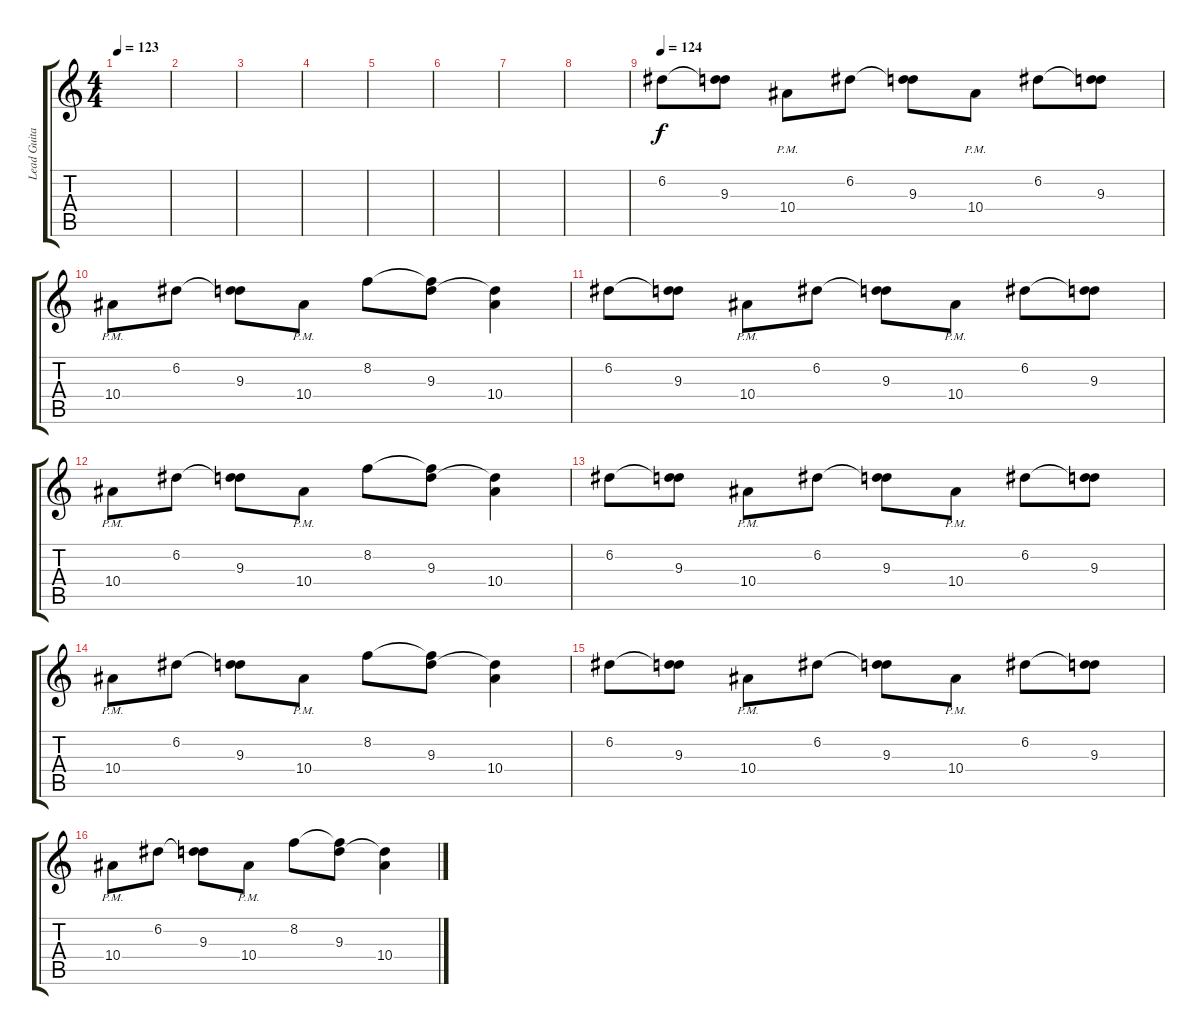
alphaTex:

\track ("Lead Guitar" "Lead Guita") {instrument distortionguitar}
\staff {score tabs}
\tuning (D4 A3 F3 C3 G2 C2) {hide}
\ts (4 4)
\tempo 123
\clef g2
\ks c
|
|
|
|
|
|
|
|
\tempo 124
6.2.8{volume 11 instrument distortionguitar} (6.2{t} 9.3).8 10.4{pm}.8 6.2.8 (6.2{t} 9.3).8 10.4{pm}.8 6.2.8 (6.2{t} 9.3).8 |
10.4{pm}.8 6.2.8 (6.2{t} 9.3).8 10.4{pm}.8 8.2.8 (8.2{t} 9.3).8 (9.3{t} 10.4).4 |
6.2.8 (6.2{t} 9.3).8 10.4{pm}.8 6.2.8 (6.2{t} 9.3).8 10.4{pm}.8 6.2.8 (6.2{t} 9.3).8 |
10.4{pm}.8 6.2.8 (6.2{t} 9.3).8 10.4{pm}.8 8.2.8 (8.2{t} 9.3).8 (9.3{t} 10.4).4 |
6.2.8 (6.2{t} 9.3).8 10.4{pm}.8 6.2.8 (6.2{t} 9.3).8 10.4{pm}.8 6.2.8 (6.2{t} 9.3).8 |
10.4{pm}.8 6.2.8 (6.2{t} 9.3).8 10.4{pm}.8 8.2.8 (8.2{t} 9.3).8 (9.3{t} 10.4).4 |
6.2.8 (6.2{t} 9.3).8 10.4{pm}.8 6.2.8 (6.2{t} 9.3).8 10.4{pm}.8 6.2.8 (6.2{t} 9.3).8 |
10.4{pm}.8 6.2.8 (6.2{t} 9.3).8 10.4{pm}.8 8.2.8 (8.2{t} 9.3).8 (9.3{t} 10.4).4
